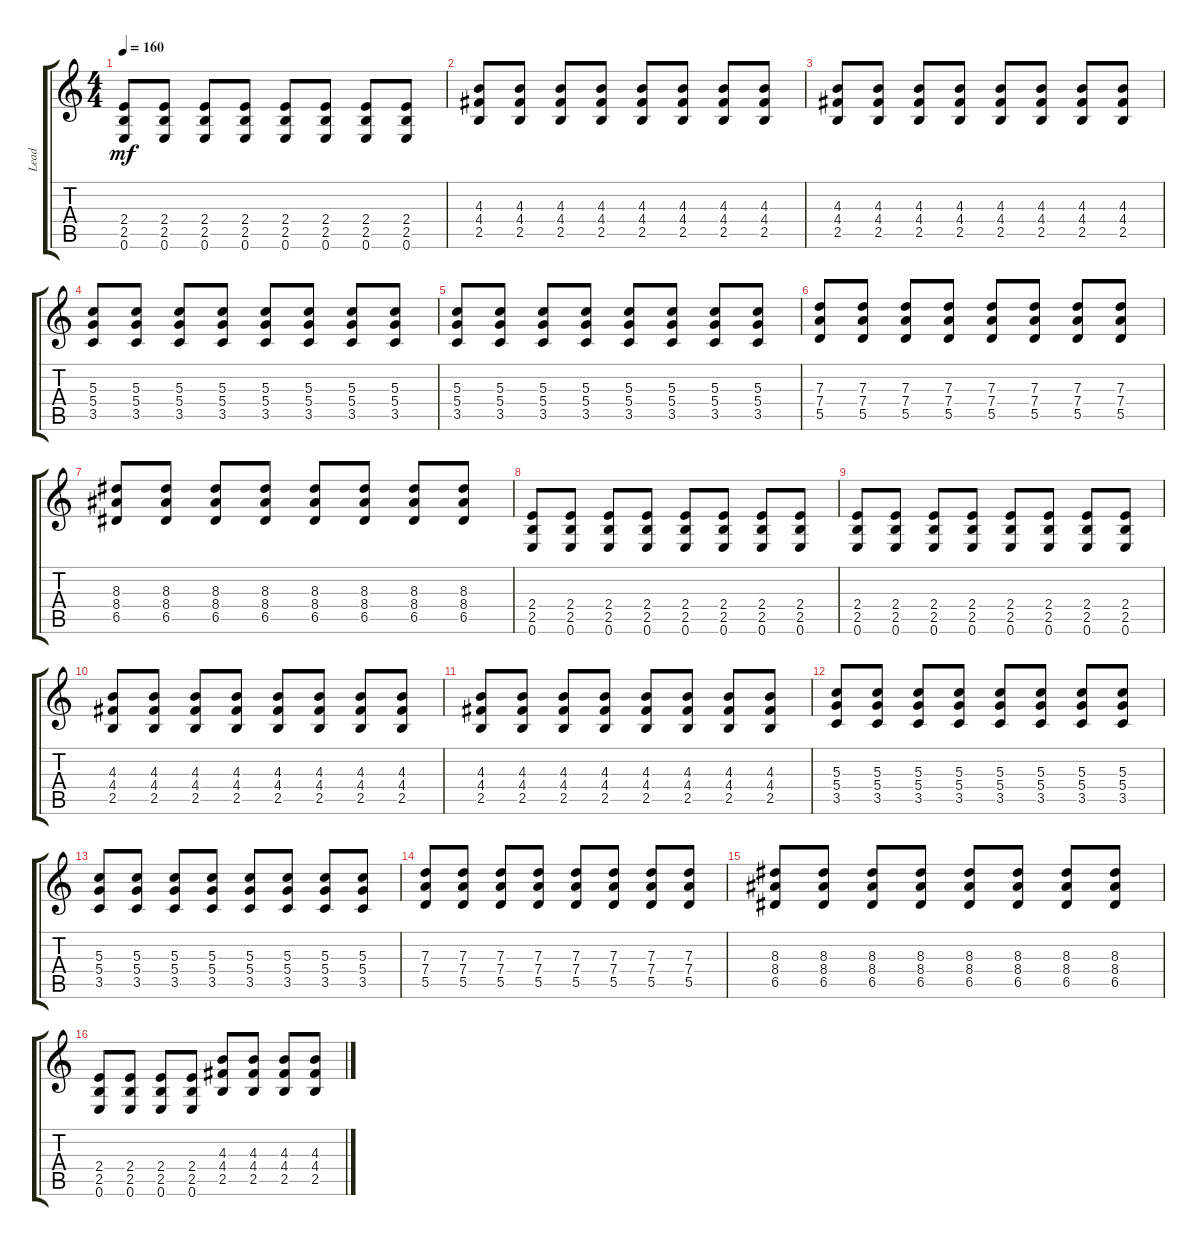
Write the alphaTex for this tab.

\track ("Lead" "Lead") {instrument overdrivenguitar}
\staff {score tabs}
\tuning (E4 B3 G3 D3 A2 E2) {hide}
\ts (4 4)
\tempo 160
\clef g2
\ks c
(2.4 2.5 0.6).8{dy mf} (2.4 2.5 0.6).8 (2.4 2.5 0.6).8 (2.4 2.5 0.6).8 (2.4 2.5 0.6).8 (2.4 2.5 0.6).8 (2.4 2.5 0.6).8 (2.4 2.5 0.6).8 |
(4.3 4.4 2.5).8 (4.3 4.4 2.5).8 (4.3 4.4 2.5).8 (4.3 4.4 2.5).8 (4.3 4.4 2.5).8 (4.3 4.4 2.5).8 (4.3 4.4 2.5).8 (4.3 4.4 2.5).8 |
(4.3 4.4 2.5).8 (4.3 4.4 2.5).8 (4.3 4.4 2.5).8 (4.3 4.4 2.5).8 (4.3 4.4 2.5).8 (4.3 4.4 2.5).8 (4.3 4.4 2.5).8 (4.3 4.4 2.5).8 |
(5.3 5.4 3.5).8 (5.3 5.4 3.5).8 (5.3 5.4 3.5).8 (5.3 5.4 3.5).8 (5.3 5.4 3.5).8 (5.3 5.4 3.5).8 (5.3 5.4 3.5).8 (5.3 5.4 3.5).8 |
(5.3 5.4 3.5).8 (5.3 5.4 3.5).8 (5.3 5.4 3.5).8 (5.3 5.4 3.5).8 (5.3 5.4 3.5).8 (5.3 5.4 3.5).8 (5.3 5.4 3.5).8 (5.3 5.4 3.5).8 |
(7.3 7.4 5.5).8 (7.3 7.4 5.5).8 (7.3 7.4 5.5).8 (7.3 7.4 5.5).8 (7.3 7.4 5.5).8 (7.3 7.4 5.5).8 (7.3 7.4 5.5).8 (7.3 7.4 5.5).8 |
(8.3 8.4 6.5).8 (8.3 8.4 6.5).8 (8.3 8.4 6.5).8 (8.3 8.4 6.5).8 (8.3 8.4 6.5).8 (8.3 8.4 6.5).8 (8.3 8.4 6.5).8 (8.3 8.4 6.5).8 |
(2.4 2.5 0.6).8 (2.4 2.5 0.6).8 (2.4 2.5 0.6).8 (2.4 2.5 0.6).8 (2.4 2.5 0.6).8 (2.4 2.5 0.6).8 (2.4 2.5 0.6).8 (2.4 2.5 0.6).8 |
(2.4 2.5 0.6).8 (2.4 2.5 0.6).8 (2.4 2.5 0.6).8 (2.4 2.5 0.6).8 (2.4 2.5 0.6).8 (2.4 2.5 0.6).8 (2.4 2.5 0.6).8 (2.4 2.5 0.6).8 |
(4.3 4.4 2.5).8 (4.3 4.4 2.5).8 (4.3 4.4 2.5).8 (4.3 4.4 2.5).8 (4.3 4.4 2.5).8 (4.3 4.4 2.5).8 (4.3 4.4 2.5).8 (4.3 4.4 2.5).8 |
(4.3 4.4 2.5).8 (4.3 4.4 2.5).8 (4.3 4.4 2.5).8 (4.3 4.4 2.5).8 (4.3 4.4 2.5).8 (4.3 4.4 2.5).8 (4.3 4.4 2.5).8 (4.3 4.4 2.5).8 |
(5.3 5.4 3.5).8 (5.3 5.4 3.5).8 (5.3 5.4 3.5).8 (5.3 5.4 3.5).8 (5.3 5.4 3.5).8 (5.3 5.4 3.5).8 (5.3 5.4 3.5).8 (5.3 5.4 3.5).8 |
(5.3 5.4 3.5).8 (5.3 5.4 3.5).8 (5.3 5.4 3.5).8 (5.3 5.4 3.5).8 (5.3 5.4 3.5).8 (5.3 5.4 3.5).8 (5.3 5.4 3.5).8 (5.3 5.4 3.5).8 |
(7.3 7.4 5.5).8 (7.3 7.4 5.5).8 (7.3 7.4 5.5).8 (7.3 7.4 5.5).8 (7.3 7.4 5.5).8 (7.3 7.4 5.5).8 (7.3 7.4 5.5).8 (7.3 7.4 5.5).8 |
(8.3 8.4 6.5).8 (8.3 8.4 6.5).8 (8.3 8.4 6.5).8 (8.3 8.4 6.5).8 (8.3 8.4 6.5).8 (8.3 8.4 6.5).8 (8.3 8.4 6.5).8 (8.3 8.4 6.5).8 |
(2.4 2.5 0.6).8 (2.4 2.5 0.6).8 (2.4 2.5 0.6).8 (2.4 2.5 0.6).8 (4.3 4.4 2.5).8 (4.3 4.4 2.5).8 (4.3 4.4 2.5).8 (4.3 4.4 2.5).8
